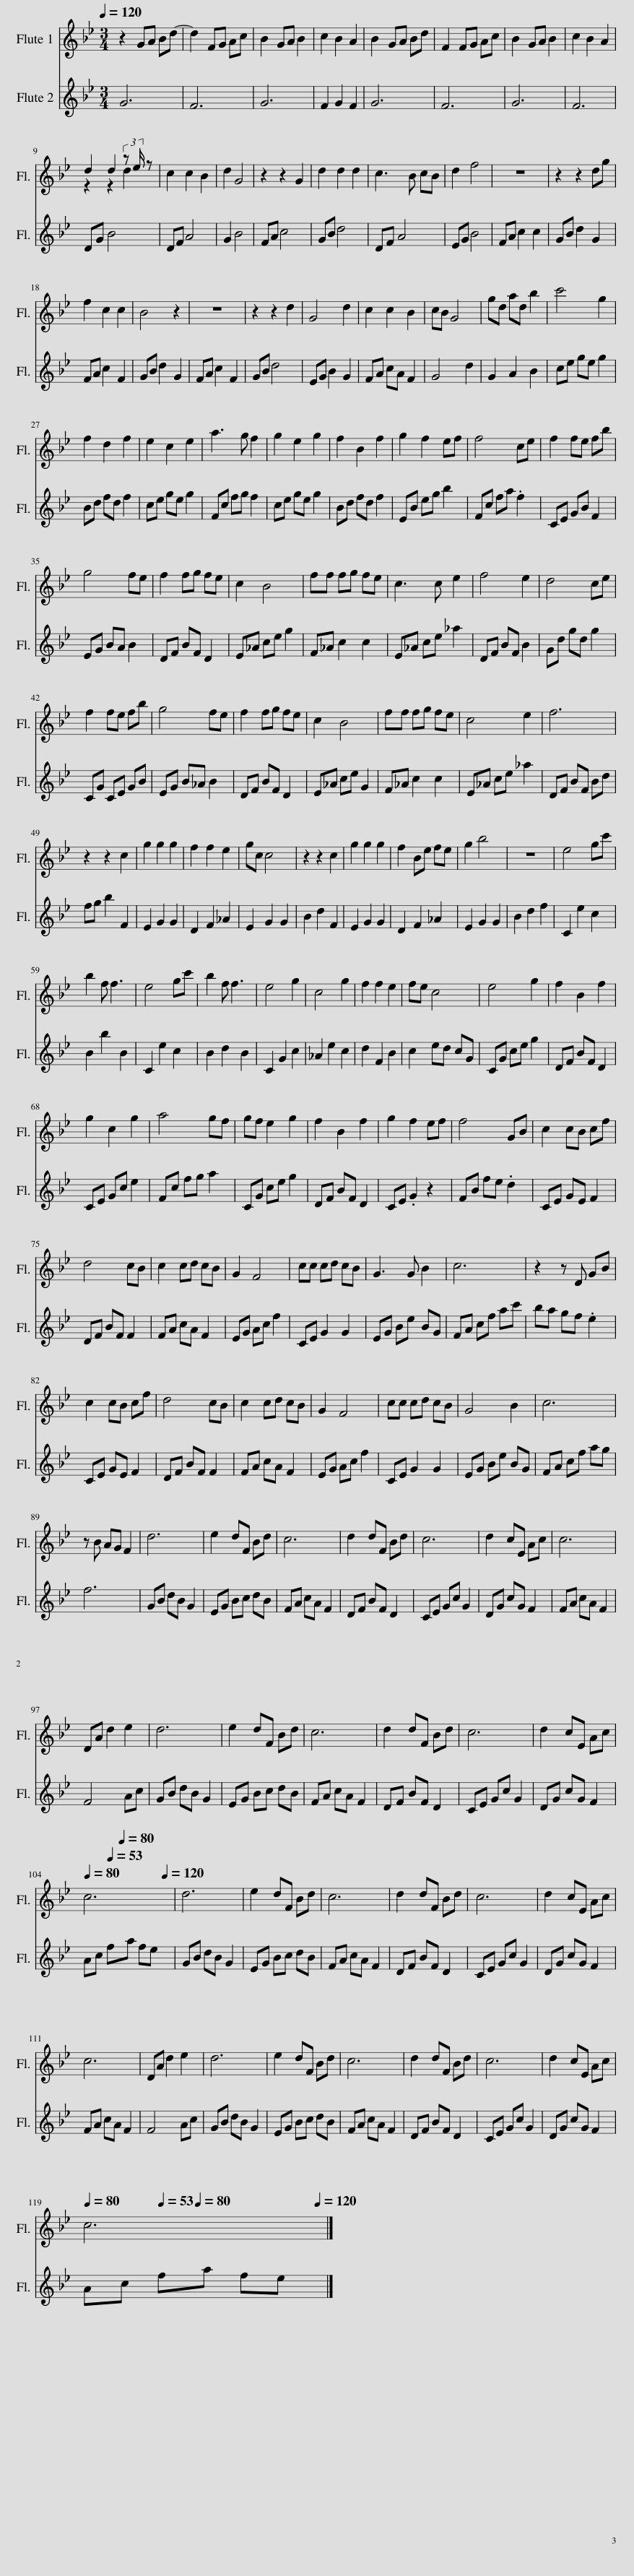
X:1
%%score ( 1 2 ) 3
L:1/8
Q:1/4=120
M:3/4
I:linebreak $
K:Bb
V:1 treble
V:2 treble
V:3 treble
V:1
 z2 GA Bd- | d2 FG Ac | B2 GA B2 | c2 B2 A2 | B2 GA Bd | %5
 F2 FG Ac | B2 GA B2 | c2 B2 A2 |$ d2 d2 (3:2:2z e/ z | c2 c2 B2 | %10
 d2 G4 | z2 z2 G2 | d2 d2 d2 | c3 B cB | d2 f4 | %15
 z6 | z2 z2 dg |$ f2 c2 c2 | B4 z2 | z6 | %20
 z2 z2 d2 | G4 d2 | c2 c2 B2 | cB G4 | gd ad b2 | %25
 c'4 g2 |$ f2 d2 f2 | e2 c2 e2 | a3 g f2 | g2 e2 g2 | %30
 f2 B2 f2 | g2 f2 ef | f4 ce | f2 fe fb |$ g4 fe | %35
 f2 fg fe | c2 B4 | ff fg fe | c3 c e2 | f4 e2 | %40
 d4 ce |$ f2 fe fb | g4 fe | f2 fg fe | c2 B4 | %45
 ff fg fe | c4 e2 | f6 |$ z2 z2 c2 | g2 g2 g2 | %50
 f2 f2 e2 | gc c4 | z2 z2 c2 | g2 g2 g2 | f2 Be fe | %55
 g2 b4 | z6 | e4 gc' |$ b2 f f3 | e4 gc' | %60
 b2 f f3 | e4 g2 | c4 g2 | f2 f2 e2 | fe c4 | %65
 e4 g2 | f2 B2 f2 |$ g2 c2 g2 | a4 gf | gf e2 g2 | %70
 f2 B2 f2 | g2 f2 ef | f4 GB | c2 cB cf |$ d4 cB | %75
 c2 cd cB | G2 F4 | cc cd cB | G3 G B2 | c6 | %80
 z2 z D GB |$ c2 cB cf | d4 cB | c2 cd cB | G2 F4 | %85
 cc cd cB | G4 B2 | c6 |$ z B AG F2 | d6 | %90
 e2 dF Bd | c6 | d2 dF Bd | c6 | d2 cE Ac | %95
 c6 |$ DA d2 e2 | d6 | e2 dF Bd | c6 | %100
 d2 dF Bd | c6 | d2 cE Ac |$[Q:1/4=80] c6[Q:1/4=53][Q:1/4=80][Q:1/4=120] | d6 | %105
 e2 dF Bd | c6 | d2 dF Bd | c6 | d2 cE Ac |$ %110
 c6 | DA d2 e2 | d6 | e2 dF Bd | c6 | %115
 d2 dF Bd | c6 | d2 cE Ac |$[Q:1/4=80] c6[Q:1/4=53][Q:1/4=80][Q:1/4=120] |] %119
V:2
 x6 | x6 | x6 | x6 | x6 | %5
 x6 | x6 | x6 |$ z2 z2 d2 | x6 | %10
 x6 | x6 | x6 | x6 | x6 | %15
 x6 | x6 |$ x6 | x6 | x6 | %20
 x6 | x6 | x6 | x6 | x6 | %25
 x6 |$ x6 | x6 | x6 | x6 | %30
 x6 | x6 | x6 | x6 |$ x6 | %35
 x6 | x6 | x6 | x6 | x6 | %40
 x6 |$ x6 | x6 | x6 | x6 | %45
 x6 | x6 | x6 |$ x6 | x6 | %50
 x6 | x6 | x6 | x6 | x6 | %55
 x6 | x6 | x6 |$ x6 | x6 | %60
 x6 | x6 | x6 | x6 | x6 | %65
 x6 | x6 |$ x6 | x6 | x6 | %70
 x6 | x6 | x6 | x6 |$ x6 | %75
 x6 | x6 | x6 | x6 | x6 | %80
 x6 |$ x6 | x6 | x6 | x6 | %85
 x6 | x6 | x6 |$ x6 | x6 | %90
 x6 | x6 | x6 | x6 | x6 | %95
 x6 |$ x6 | x6 | x6 | x6 | %100
 x6 | x6 | x6 |$ x6 | x6 | %105
 x6 | x6 | x6 | x6 | x6 |$ %110
 x6 | x6 | x6 | x6 | x6 | %115
 x6 | x6 | x6 |$ x6 |] %119
V:3
 G6 | F6 | G6 | F2 G2 F2 | G6 | %5
 F6 | G6 | F6 |$ DG B4 | DF A4 | %10
 G2 B4 | FA c4 | GB d4 | DF A4 | EG B4 | %15
 FA c2 c2 | GB d2 G2 |$ FA c2 F2 | GB d2 G2 | FA c2 F2 | %20
 GB d4 | EG B2 G2 | FA cA F2 | G4 d2 | G2 A2 B2 | %25
 ce ge g2 |$ Bd fd f2 | ce ge g2 | Fc fg f2 | ce ge g2 | %30
 Bd fd f2 | EB eg b2 | Fc fa .f2 | CE GB F2 |$ EG BA B2 | %35
 DF BF D2 | E_A ce g2 | F_A c2 c2 | E_A ce _a2 | DF BF B2 | %40
 Gd gd g2 |$ CG CE GB | EG B_A B2 | DF BF D2 | E_A ce G2 | %45
 F_A c2 c2 | E_A ce _a2 | DF BF Bd |$ fg b2 F2 | E2 G2 G2 | %50
 D2 F2 _A2 | E2 G2 G2 | B2 d2 F2 | E2 G2 G2 | D2 F2 _A2 | %55
 E2 G2 G2 | B2 d2 f2 | C2 e2 c2 |$ B2 b2 B2 | C2 e2 c2 | %60
 B2 d2 B2 | C2 G2 c2 | _A2 e2 c2 | d2 F2 B2 | c2 ed cG | %65
 CG ce g2 | DF BF D2 |$ CE Gc e2 | Fc fg a2 | CG ce g2 | %70
 DF BF D2 | CE .G2 z2 | FB fe .d2 | CE GE F2 |$ DF BF F2 | %75
 FA cA F2 | EG Ac f2 | CE G2 G2 | EG Be BG | FA cf ac' | %80
 ba gf .e2 |$ CE GE F2 | DF BF F2 | FA cA F2 | EG Ac f2 | %85
 CE G2 G2 | EG Be BG | FA cf ag |$ f6 | GB dB G2 | %90
 EG Bc dB | FA cA F2 | DF BF D2 | CE Gc G2 | DG cG F2 | %95
 FA cA F2 |$ F4 Ac | GB dB G2 | EG Bc dB | FA cA F2 | %100
 DF BF D2 | CE Gc G2 | DG cG F2 |$ Ac fa fe | GB dB G2 | %105
 EG Bc dB | FA cA F2 | DF BF D2 | CE Gc G2 | DG cG F2 |$ %110
 FA cA F2 | F4 Ac | GB dB G2 | EG Bc dB | FA cA F2 | %115
 DF BF D2 | CE Gc G2 | DG cG F2 |$ Ac fa fe |] %119
